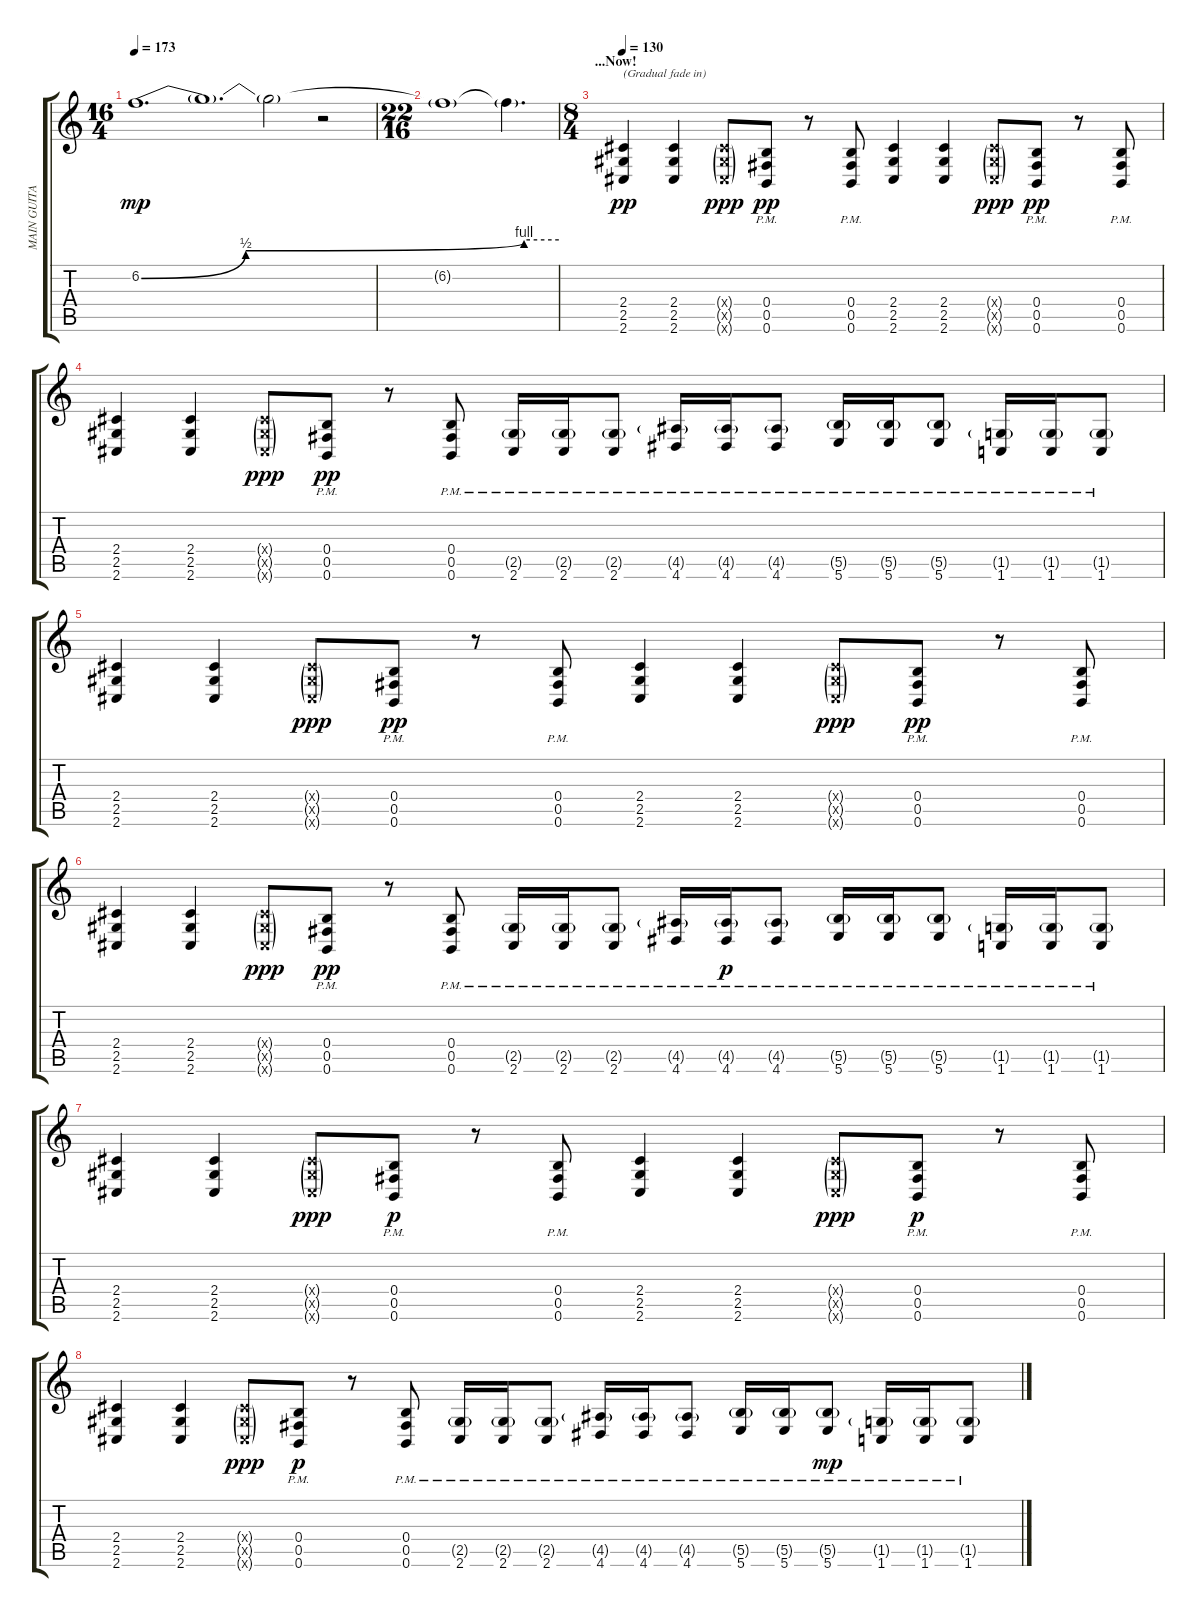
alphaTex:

\track ("MAIN GUITAR" "MAIN GUITA") {instrument distortionguitar}
\staff {score tabs}
\tuning (Eb4 B3 Gb3 B2 Gb2 B1) {hide}
\ts (16 4)
\tempo 173
\clef g2
\ks c
6.2{be (custom 0 0 15 2 55 4 60 4)}.1{d dy mp} 6.2{t}.1{d} 6.2{t}.2 r.2 |
\ts (22 16)
6.2{t}.1 6.2{t}.4{d} |
\ts (8 4)
\section ("" "...Now!")
\tempo 130
(2.4 2.5 2.6).4{txt "(Gradual fade in)" dy pp} (2.4 2.5 2.6).4 (2.4{g x} 2.5{g x} 2.6{g x}).8{dy ppp} (0.4{pm} 0.5 0.6).8{dy pp} r.8 (0.4{pm} 0.5 0.6).8 (2.4 2.5 2.6).4 (2.4 2.5 2.6).4 (2.4{g x} 2.5{g x} 2.6{g x}).8{dy ppp} (0.4{pm} 0.5 0.6).8{dy pp} r.8 (0.4{pm} 0.5 0.6).8 |
(2.4 2.5 2.6).4 (2.4 2.5 2.6).4 (2.4{g x} 2.5{g x} 2.6{g x}).8{dy ppp} (0.4{pm} 0.5 0.6).8{dy pp} r.8 (0.4{pm} 0.5 0.6).8 (2.5{g pm} 2.6{pm}).16 (2.5{g pm} 2.6{pm}).16 (2.5{g pm} 2.6{pm}).8 (4.5{g pm} 4.6{pm}).16 (4.5{g pm} 4.6{pm}).16 (4.5{g pm} 4.6{pm}).8 (5.5{g pm} 5.6{pm}).16 (5.5{g pm} 5.6{pm}).16 (5.5{g pm} 5.6{pm}).8 (1.5{g pm} 1.6{pm}).16 (1.5{g pm} 1.6{pm}).16 (1.5{g pm} 1.6{pm}).8 |
(2.4 2.5 2.6).4 (2.4 2.5 2.6).4 (2.4{g x} 2.5{g x} 2.6{g x}).8{dy ppp} (0.4{pm} 0.5 0.6).8{dy pp} r.8 (0.4{pm} 0.5 0.6).8 (2.4 2.5 2.6).4 (2.4 2.5 2.6).4 (2.4{g x} 2.5{g x} 2.6{g x}).8{dy ppp} (0.4{pm} 0.5 0.6).8{dy pp} r.8 (0.4{pm} 0.5 0.6).8 |
(2.4 2.5 2.6).4 (2.4 2.5 2.6).4 (2.4{g x} 2.5{g x} 2.6{g x}).8{dy ppp} (0.4{pm} 0.5 0.6).8{dy pp} r.8 (0.4{pm} 0.5 0.6).8 (2.5{g pm} 2.6{pm}).16 (2.5{g pm} 2.6{pm}).16 (2.5{g pm} 2.6{pm}).8 (4.5{g pm} 4.6{pm}).16 (4.5{g pm} 4.6{pm}).16{dy p} (4.5{g pm} 4.6{pm}).8 (5.5{g pm} 5.6{pm}).16 (5.5{g pm} 5.6{pm}).16 (5.5{g pm} 5.6{pm}).8 (1.5{g pm} 1.6{pm}).16 (1.5{g pm} 1.6{pm}).16 (1.5{g pm} 1.6{pm}).8 |
(2.4 2.5 2.6).4 (2.4 2.5 2.6).4 (2.4{g x} 2.5{g x} 2.6{g x}).8{dy ppp} (0.4{pm} 0.5 0.6).8{dy p} r.8 (0.4{pm} 0.5 0.6).8 (2.4 2.5 2.6).4 (2.4 2.5 2.6).4 (2.4{g x} 2.5{g x} 2.6{g x}).8{dy ppp} (0.4{pm} 0.5 0.6).8{dy p} r.8 (0.4{pm} 0.5 0.6).8 |
(2.4 2.5 2.6).4 (2.4 2.5 2.6).4 (2.4{g x} 2.5{g x} 2.6{g x}).8{dy ppp} (0.4{pm} 0.5 0.6).8{dy p} r.8 (0.4{pm} 0.5 0.6).8 (2.5{g pm} 2.6{pm}).16 (2.5{g pm} 2.6{pm}).16 (2.5{g pm} 2.6{pm}).8 (4.5{g pm} 4.6{pm}).16 (4.5{g pm} 4.6{pm}).16 (4.5{g pm} 4.6{pm}).8 (5.5{g pm} 5.6{pm}).16 (5.5{g pm} 5.6{pm}).16 (5.5{g pm} 5.6{pm}).8{dy mp} (1.5{g pm} 1.6{pm}).16 (1.5{g pm} 1.6{pm}).16 (1.5{g pm} 1.6{pm}).8
